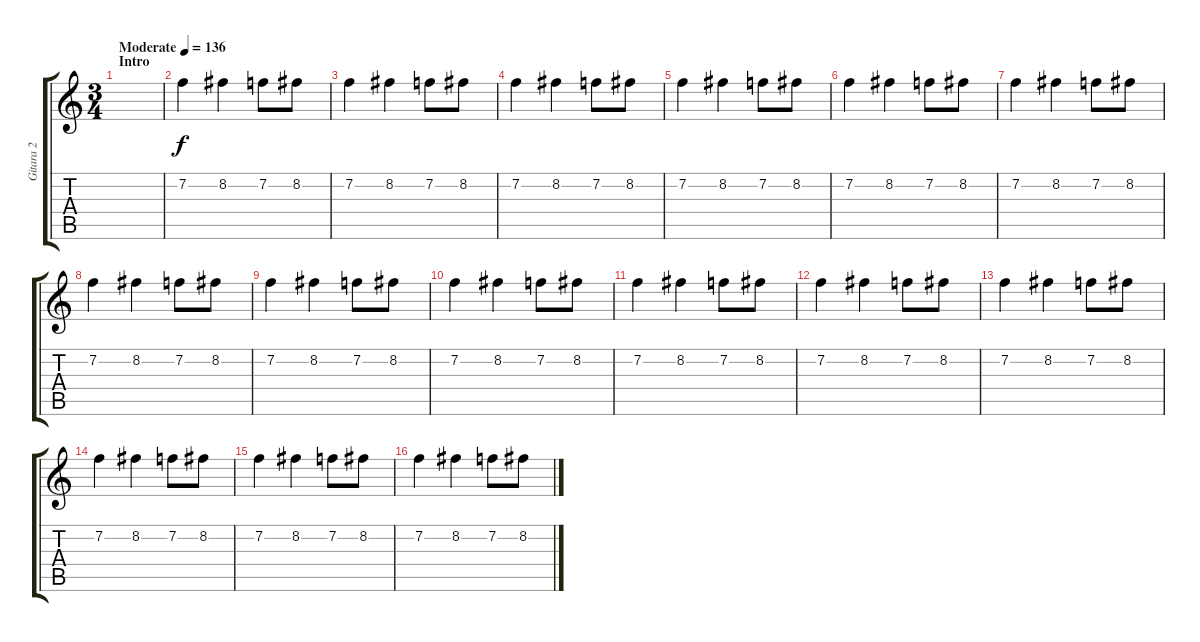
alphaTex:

\track ("Gitara 2" "Gitara 2") {instrument distortionguitar}
\staff {score tabs}
\tuning (Eb4 Bb3 Gb3 Db3 Ab2 Db2) {hide}
\ts (3 4)
\section ("" "Intro")
\tempo (136 "Moderate")
\clef g2
\ks c
|
7.2.4 8.2.4 7.2.8 8.2.8 |
7.2.4 8.2.4 7.2.8 8.2.8 |
7.2.4 8.2.4 7.2.8 8.2.8 |
7.2.4 8.2.4 7.2.8 8.2.8 |
7.2.4 8.2.4 7.2.8 8.2.8 |
7.2.4 8.2.4 7.2.8 8.2.8 |
7.2.4 8.2.4 7.2.8 8.2.8 |
7.2.4 8.2.4 7.2.8 8.2.8 |
7.2.4 8.2.4 7.2.8 8.2.8 |
7.2.4 8.2.4 7.2.8 8.2.8 |
7.2.4 8.2.4 7.2.8 8.2.8 |
7.2.4 8.2.4 7.2.8 8.2.8 |
7.2.4 8.2.4 7.2.8 8.2.8 |
7.2.4 8.2.4 7.2.8 8.2.8 |
7.2.4 8.2.4 7.2.8 8.2.8
